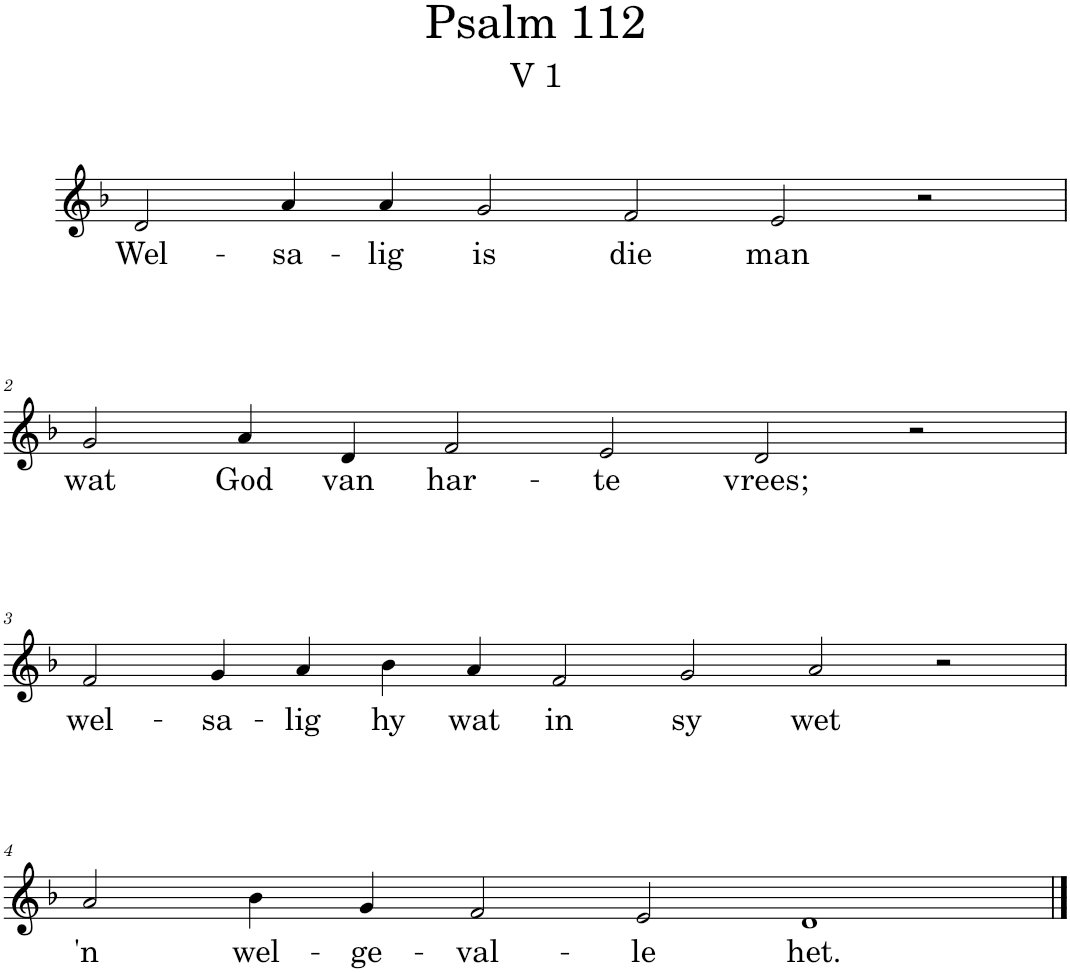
**kern	**text
*part1	*part1
*staff1	*staff1
*I"Pipe Organ	*
*I'Org.	*
*clefG2	*
*k[b-]	*
*M12/4	*
=1	=1
!	!LO:LY:b
2d/	Wel-
!	!LO:LY:b
4a/	-sa-
!	!LO:LY:b
4a/	-lig
!	!LO:LY:b
2g/	is
!	!LO:LY:b
2f/	die
!	!LO:LY:b
2e/	man
2r	.
!!LO:LB:g=z
=2	=2
!	!LO:LY:b
2g/	wat
!	!LO:LY:b
4a/	God
!	!LO:LY:b
4d/	van
!	!LO:LY:b
2f/	har-
!	!LO:LY:b
2e/	-te
!	!LO:LY:b
2d/	vrees;
2r	.
!!LO:LB:g=z
=3	=3
*M14/4	*
!	!LO:LY:b
2f/	wel-
!	!LO:LY:b
4g/	-sa-
!	!LO:LY:b
4a/	-lig
!	!LO:LY:b
4b-\	hy
!	!LO:LY:b
4a/	wat
!	!LO:LY:b
2f/	in
!	!LO:LY:b
2g/	sy
!	!LO:LY:b
2a/	wet
2r	.
!!LO:LB:g=z
=4	=4
*M12/4	*
!	!LO:LY:b
2a/	'n
!	!LO:LY:b
4b-\	wel-
!	!LO:LY:b
4g/	-ge-
!	!LO:LY:b
2f/	-val-
!	!LO:LY:b
2e/	-le
!	!LO:LY:b
1d	het.
==	==
*-	*-
